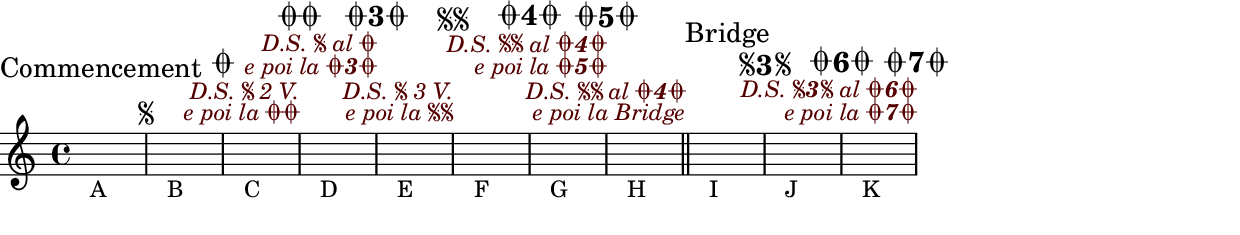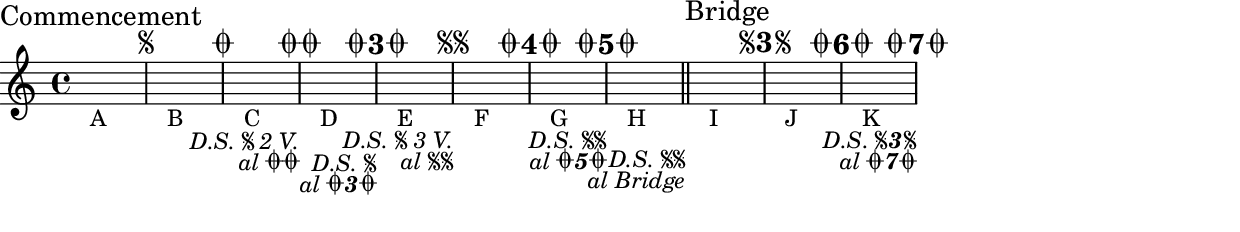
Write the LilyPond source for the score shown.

%% Generated by lilypond-book
%% Options: [exampleindent=10.16\mm,indent=0\mm,line-width=160\mm,paper-height=845.047\pt,paper-width=597.508\pt,papersize='(cons (* 597.508 pt) (* 845.047 pt))]
\include "lilypond-book-preamble.ly"


% ****************************************************************
% Start cut-&-pastable-section
% ****************************************************************

#(ly:set-option 'eps-box-padding 3.000000)



\paper {
  #(set-paper-size '(cons (* 597.508 pt) (* 845.047 pt)))
  indent = 0\mm
  line-width = 160\mm
  % offset the left padding, also add 1mm as lilypond creates cropped
  % images with a little space on the right
  line-width = #(- line-width (* mm  3.000000) (* mm 1))
}

\layout {
  
}




% ****************************************************************
% ly snippet:
% ****************************************************************
\sourcefilename "/lilypond-2.27.0/input/regression/repeat-ds-torture.ly"
\sourcefileline 0
\version "2.23.13"

#(ly:set-option 'warning-as-error #t)

\header {
  texidoc="This tests mark formatting and placement for three
sequential @code{\\repeat segno} sections, each with three alternative
endings, with some used for multiple volte."
}

\layout {
  ragged-right = ##t
}

piece = \new Voice \fixed c' {
  \sectionLabel "Commencement"
  s1_"A"
  \repeat segno 7 {
    s1_"B"
    \alternative {
      \volta 1,2 s1_"C"
      \volta 3 s1_"D"
      \volta 5,7,6,4 s1_"E"
    }
  }
  \repeat segno 3 {
    s1_"F"
    \alternative {
      s1_"G"
      s1_"H"
      %% There is no mark conflict here because the coda mark is
      %% suppressed for any alternative with zero duration.
      << \section \sectionLabel "Bridge" s4*0 >>
    }
  }
  s1_"I"
  \repeat segno 3 {
    s1_"J"
    \alternative {
      s1_"K"
      s1_"L"
      <>
    }
  }
  \section \sectionLabel "Fade-out" s1_"M"
  \fine
}

\new Score \with {
  \override JumpScript.direction = #UP % make a mess (spatially)
  \override JumpScript.color = "#500" % improve reviewability
} {
  \new Staff \with { instrumentName = "default" } \piece
}

\new Score \with {
  dalSegnoTextFormatter = #format-dal-segno-text-brief
} {
  \new Staff \with { instrumentName = "brief" } \piece
}



% ****************************************************************
% end ly snippet
% ****************************************************************
